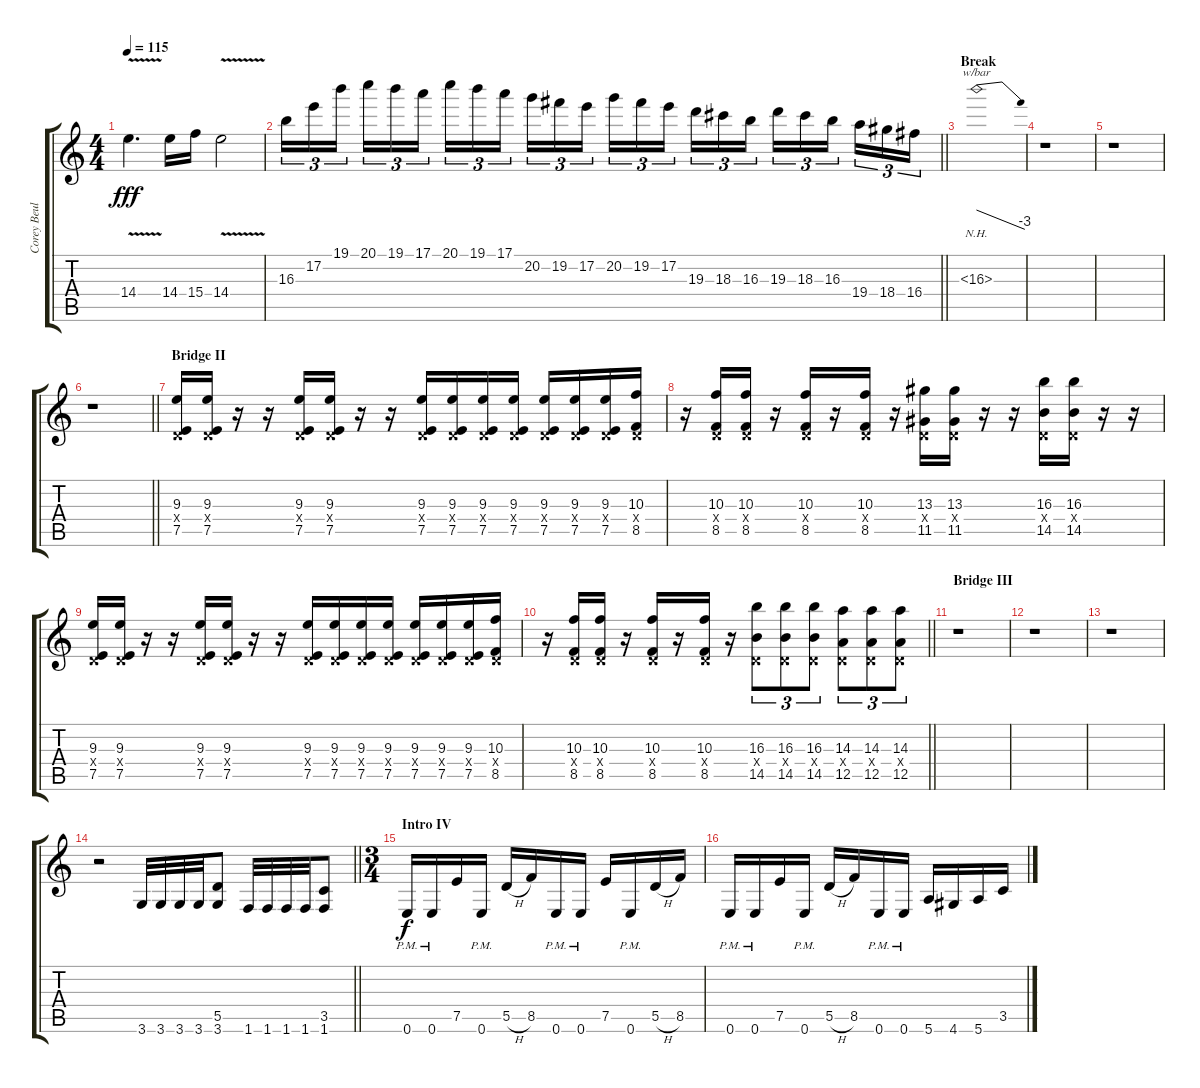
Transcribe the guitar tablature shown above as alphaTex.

\track ("Corey Beulieau" "Corey Beul") {instrument distortionguitar}
\staff {score tabs}
\tuning (E4 B3 G3 D3 A2 E2) {hide}
\ts (4 4)
\tempo 115
\clef g2
\ks c
14.4{v}.4{d dy fff} 14.4.16 15.4.16 14.4{v}.2 |
\barLineRight lightlight
16.3.16{tu (3 2)} 17.2.16{tu (3 2)} 19.1.16{tu (3 2) beam splitsecondary} 20.1.16{tu (3 2)} 19.1.16{tu (3 2)} 17.1.16{tu (3 2)} 20.1.16{tu (3 2)} 19.1.16{tu (3 2)} 17.1.16{tu (3 2) beam splitsecondary} 20.2.16{tu (3 2)} 19.2.16{tu (3 2)} 17.2.16{tu (3 2)} 20.2.16{tu (3 2)} 19.2.16{tu (3 2)} 17.2.16{tu (3 2) beam splitsecondary} 19.3.16{tu (3 2)} 18.3.16{tu (3 2)} 16.3.16{tu (3 2)} 19.3.16{tu (3 2)} 18.3.16{tu (3 2)} 16.3.16{tu (3 2) beam splitsecondary} 19.4.16{tu (3 2)} 18.4.16{tu (3 2)} 16.4.16{tu (3 2)} |
\section ("" "Break")
16.3{nh}.1{tbe (dive default 0 0 60 -12)} |
r.1 |
r.1 |
\barLineRight lightlight
r.1 |
\section ("" "Bridge II")
(9.3 0.4{x} 7.5).16 (9.3 0.4{x} 7.5).16 r.16 r.16 (9.3 0.4{x} 7.5).16 (9.3 0.4{x} 7.5).16 r.16 r.16 (9.3 0.4{x} 7.5).16 (9.3 0.4{x} 7.5).16 (9.3 0.4{x} 7.5).16 (9.3 0.4{x} 7.5).16 (9.3 0.4{x} 7.5).16 (9.3 0.4{x} 7.5).16 (9.3 0.4{x} 7.5).16 (10.3 0.4{x} 8.5).16 |
r.16 (10.3 0.4{x} 8.5).16 (10.3 0.4{x} 8.5).16 r.16 (10.3 0.4{x} 8.5).16 r.16 (10.3 0.4{x} 8.5).16 r.16 (13.3 0.4{x} 11.5).16 (13.3 0.4{x} 11.5).16 r.16 r.16 (16.3 0.4{x} 14.5).16 (16.3 0.4{x} 14.5).16 r.16 r.16 |
(9.3 0.4{x} 7.5).16 (9.3 0.4{x} 7.5).16 r.16 r.16 (9.3 0.4{x} 7.5).16 (9.3 0.4{x} 7.5).16 r.16 r.16 (9.3 0.4{x} 7.5).16 (9.3 0.4{x} 7.5).16 (9.3 0.4{x} 7.5).16 (9.3 0.4{x} 7.5).16 (9.3 0.4{x} 7.5).16 (9.3 0.4{x} 7.5).16 (9.3 0.4{x} 7.5).16 (10.3 0.4{x} 8.5).16 |
\barLineRight lightlight
r.16 (10.3 0.4{x} 8.5).16 (10.3 0.4{x} 8.5).16 r.16 (10.3 0.4{x} 8.5).16 r.16 (10.3 0.4{x} 8.5).16 r.16 (16.3 0.4{x} 14.5).8{tu (3 2)} (16.3 0.4{x} 14.5).8{tu (3 2)} (16.3 0.4{x} 14.5).8{tu (3 2)} (14.3 0.4{x} 12.5).8{tu (3 2)} (14.3 0.4{x} 12.5).8{tu (3 2)} (14.3 0.4{x} 12.5).8{tu (3 2)} |
\section ("" "Bridge III")
r.1 |
r.1 |
r.1 |
\barLineRight lightlight
r.2 3.6.32 3.6.32 3.6.32 3.6.32 (5.5 3.6).8 1.6.32 1.6.32 1.6.32 1.6.32 (3.5 1.6).8 |
\ts (3 4)
\section ("" "Intro IV")
0.6{pm}.16{dy f} 0.6{pm}.16 7.5.16 0.6{pm}.16 5.5{h}.16 8.5.16 0.6{pm}.16 0.6{pm}.16 7.5.16 0.6{pm}.16 5.5{h}.16 8.5.16 |
0.6{pm}.16 0.6{pm}.16 7.5.16 0.6{pm}.16 5.5{h}.16 8.5.16 0.6{pm}.16 0.6{pm}.16 5.6.16 4.6.16 5.6.16 3.5.16
